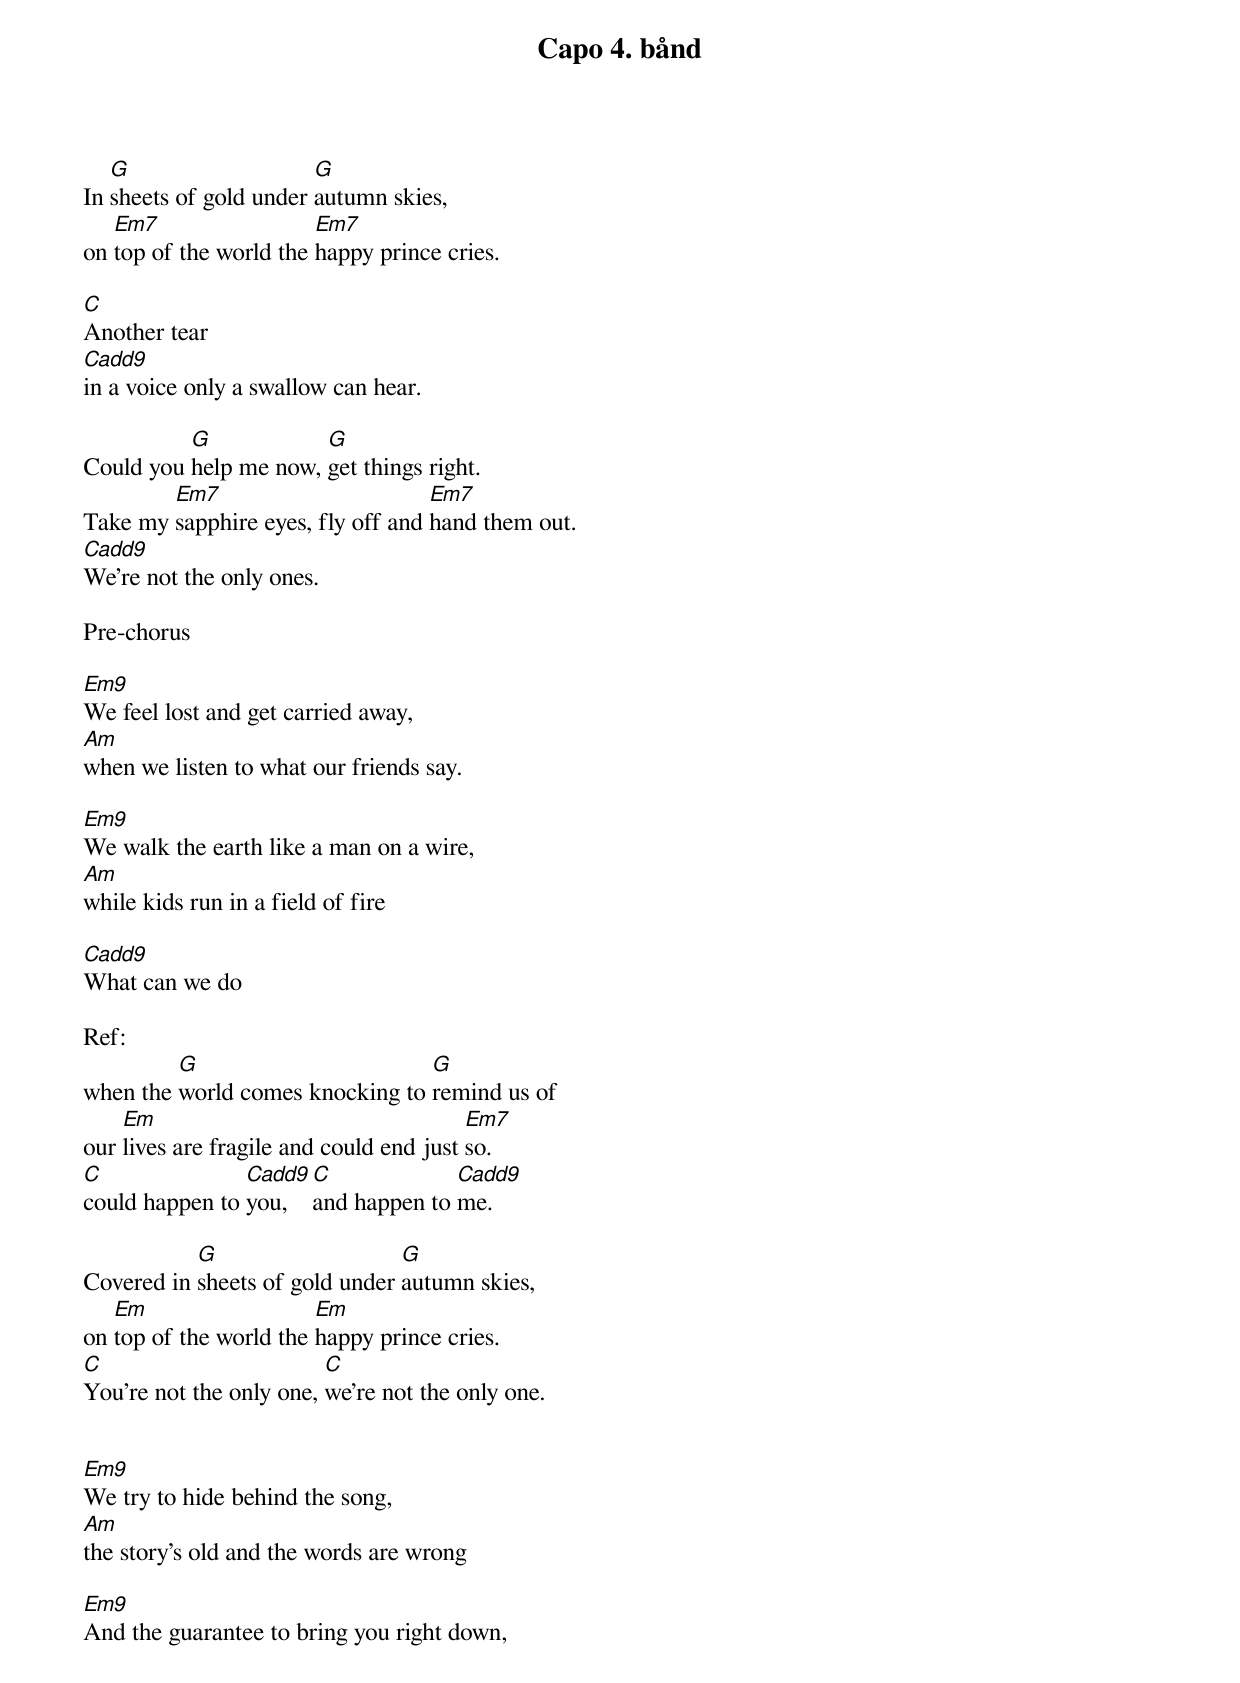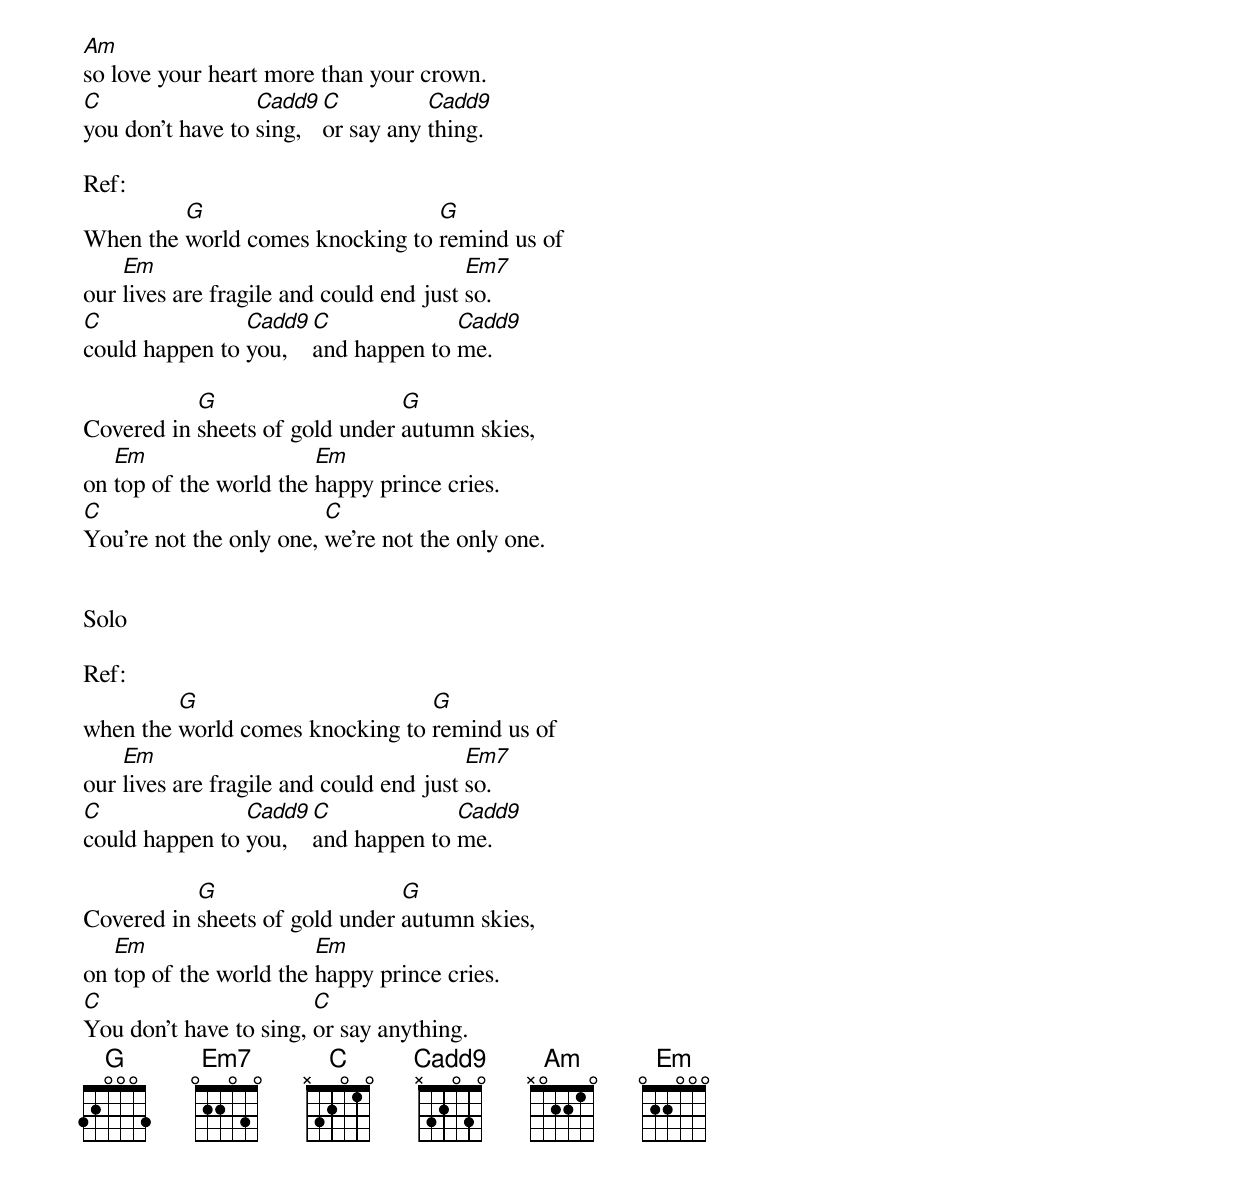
Capo 4. bånd

   G                    G
In sheets of gold under autumn skies,
   Em7                  Em7
on top of the world the happy prince cries.

C
Another tear
Cadd9
in a voice only a swallow can hear.

          G            G
Could you help me now, get things right.
        Em7                        Em7
Take my sapphire eyes, fly off and hand them out.
Cadd9
We're not the only ones.

Pre-chorus

Em9
We feel lost and get carried away,
Am
when we listen to what our friends say.

Em9
We walk the earth like a man on a wire,
Am
while kids run in a field of fire

Cadd9
What can we do

Ref:
         G                       G
when the world comes knocking to remind us of
    Em                                   Em7
our lives are fragile and could end just so.
C               Cadd9 C             Cadd9
could happen to you,  and happen to me.

           G                    G
Covered in sheets of gold under autumn skies,
   Em                   Em
on top of the world the happy prince cries.
C                        C
You're not the only one, we're not the only one.


Em9
We try to hide behind the song,
Am
the story's old and the words are wrong

Em9
And the guarantee to bring you right down,
Am
so love your heart more than your crown.
C                 Cadd9 C          Cadd9
you don't have to sing, or say any thing.

Ref:
         G                       G
When the world comes knocking to remind us of
    Em                                   Em7
our lives are fragile and could end just so.
C               Cadd9 C             Cadd9
could happen to you,  and happen to me.

           G                    G
Covered in sheets of gold under autumn skies,
   Em                   Em
on top of the world the happy prince cries.
C                        C
You're not the only one, we're not the only one.


Solo

Ref:
         G                       G
when the world comes knocking to remind us of
    Em                                   Em7
our lives are fragile and could end just so.
C               Cadd9 C             Cadd9
could happen to you,  and happen to me.

           G                    G
Covered in sheets of gold under autumn skies,
   Em                   Em
on top of the world the happy prince cries.
C                       C
You don't have to sing, or say anything.
